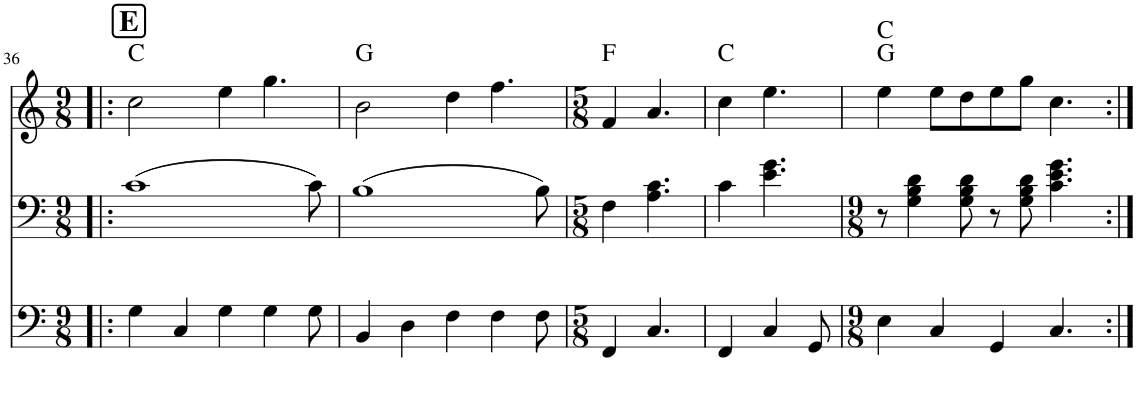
**kern	**kern	**kern	**harte
*part3	*part2	*part1	*part1
*staff3	*staff2	*staff1	*
*I"C Tuba	*I"Baritone Horn	*I"Flute	*
*I'Tba	*I'Hn	*I'Fl	*
!!LO:PB:g=z
*clefF4	*clefF4	*clefG2	*
*	*Trd4c7	*	*
*k[]	*k[]	*k[]	*
*M9/8	*M9/8	*M9/8	*
=36!|:	=36!|:	=36!|:	=36!|:
!	!	!LO:TX:a:B:t=E	!
4G\	(1c	2cc\	C:maj
4C/	.	.	.
4G\	.	4ee\	.
4G\	.	4.gg\	.
8G\	8c\)	.	.
=37	=37	=37	=37
4BB/	(1B	2b\	G:maj
4D\	.	.	.
4F\	.	4dd\	.
4F\	.	4.ff\	.
8F\	8B\)	.	.
=38	=38	=38	=38
*M5/8	*M5/8	*M5/8	*
4FF/	4F\	4f/	F:maj
4.C/	4.A\ 4.c\	4.a/	.
=39	=39	=39	=39
4FF/	4c\	4cc\	C:maj
4C/	4.e\ 4.g\	4.ee\	.
8GG/	.	.	.
=40	=40	=40	=40
*M9/8	*M9/8	*	*
4E\	8r	4ee\	G:maj C:maj
.	4G\ 4B\ 4d\	.	.
4C/	.	8ee\L	.
.	8G\ 8B\ 8d\	8dd\	.
4GG/	8r	8ee\	.
.	8G\ 8B\ 8d\	8gg\J	.
4.C/	4.c\ 4.e\ 4.g\	4.cc\	.
=:|!	=:|!	=:|!	=:|!
*-	*-	*-	*-
